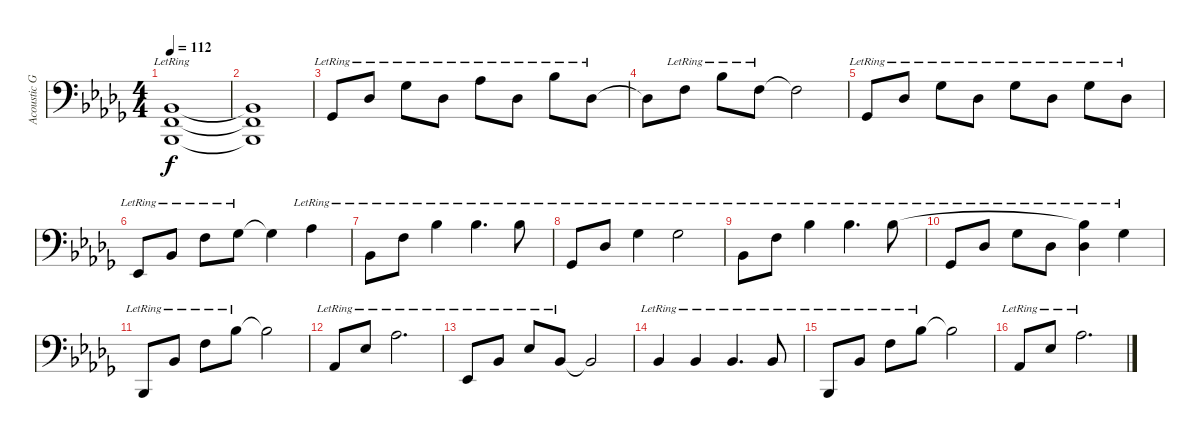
\track ("Acoustic Grand Piano - Bass" "Acoustic G") {instrument acousticgrandpiano}
\staff {score}
\tuning (E3 B2 G2 D2 A1 E1) {hide}
\ts (4 4)
\tempo 112
\clef f4
\ks bbminor
(3.3{lr} 3.4{lr} 1.5{lr}).1{dy f} |
(3.3{t} 3.4{t} 1.5{t}).1 |
4.4{lr}.8 2.2{lr}.8 2.1{lr}.8 2.2{lr}.8 4.1{lr}.8 2.2{lr}.8 6.1{lr}.8 6.3{lr}.8 |
6.3{t}.8 6.2{lr}.8 6.1{lr}.8 6.2{lr}.8 6.2{t}.2 |
4.4{lr}.8 2.2{lr}.8 2.1{lr}.8 2.2{lr}.8 2.1{lr}.8 2.2{lr}.8 2.1{lr}.8 2.2{lr}.8 |
1.4{lr}.8 3.3{lr}.8 1.1{lr}.8 2.1{lr}.8 2.1{t}.4 4.1{lr}.4 |
3.3{lr}.8 1.1{lr}.8 6.1{lr}.4 6.1{lr}.4{d} 6.1{lr}.8 |
4.4{lr}.8 6.3{lr}.8 7.2{lr}.4 7.2{lr}.2 |
8.4{lr}.8 6.2{lr}.8 6.1{lr}.4 6.1{lr}.4{d} 6.1{lr}.8 |
4.4{lr}.8 6.3{lr}.8 7.2{lr}.8 6.3{lr}.8 (6.1{t} 6.3{lr}).4 7.2{lr}.4 |
6.6{lr}.8 8.4{lr}.8 6.2{lr}.8 6.1{lr}.8 6.1{t}.2 |
6.4{lr}.8 4.2{lr}.8 4.1{lr}.2{d} |
1.4{lr}.8 3.3{lr}.8 4.2{lr}.8 3.3{lr}.8 3.3{t}.2 |
3.3{lr}.4 3.3{lr}.4 3.3{lr}.4{d} 3.3{lr}.8 |
1.5{lr}.8 3.3{lr}.8 1.1{lr}.8 6.1{lr}.8 6.1{t}.2 |
6.4{lr}.8 4.2{lr}.8 4.1{lr}.2{d}
